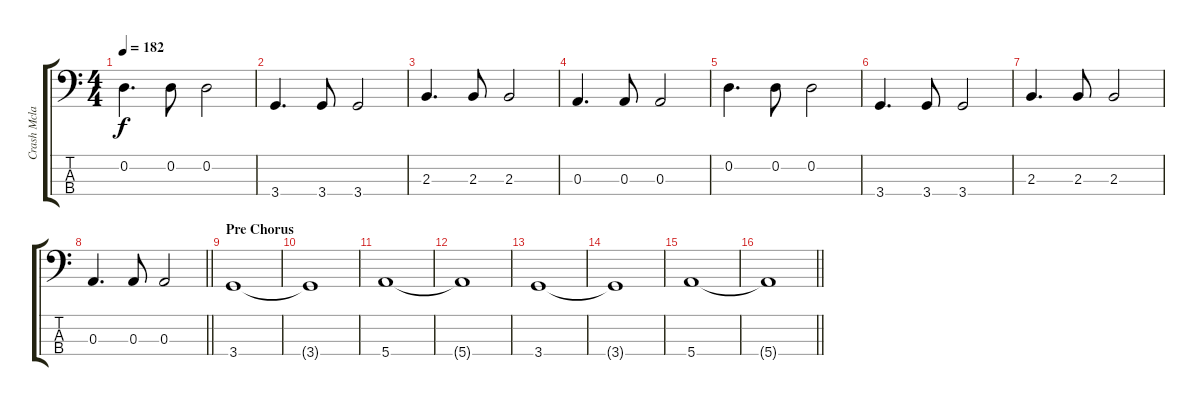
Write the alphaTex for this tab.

\track ("Crash Mclarson" "Crash Mcla") {instrument electricbassfinger}
\staff {score tabs}
\tuning (G2 D2 A1 E1) {hide}
\ts (4 4)
\tempo 182
\clef f4
\ks c
0.2.4{d dy f} 0.2.8 0.2.2 |
3.4.4{d} 3.4.8 3.4.2 |
2.3.4{d} 2.3.8 2.3.2 |
0.3.4{d} 0.3.8 0.3.2 |
0.2.4{d} 0.2.8 0.2.2 |
3.4.4{d} 3.4.8 3.4.2 |
2.3.4{d} 2.3.8 2.3.2 |
\barLineRight lightlight
0.3.4{d} 0.3.8 0.3.2 |
\section ("" "Pre Chorus")
3.4.1 |
3.4{t}.1 |
5.4.1 |
5.4{t}.1 |
3.4.1 |
3.4{t}.1 |
5.4.1 |
\barLineRight lightlight
5.4{t}.1
